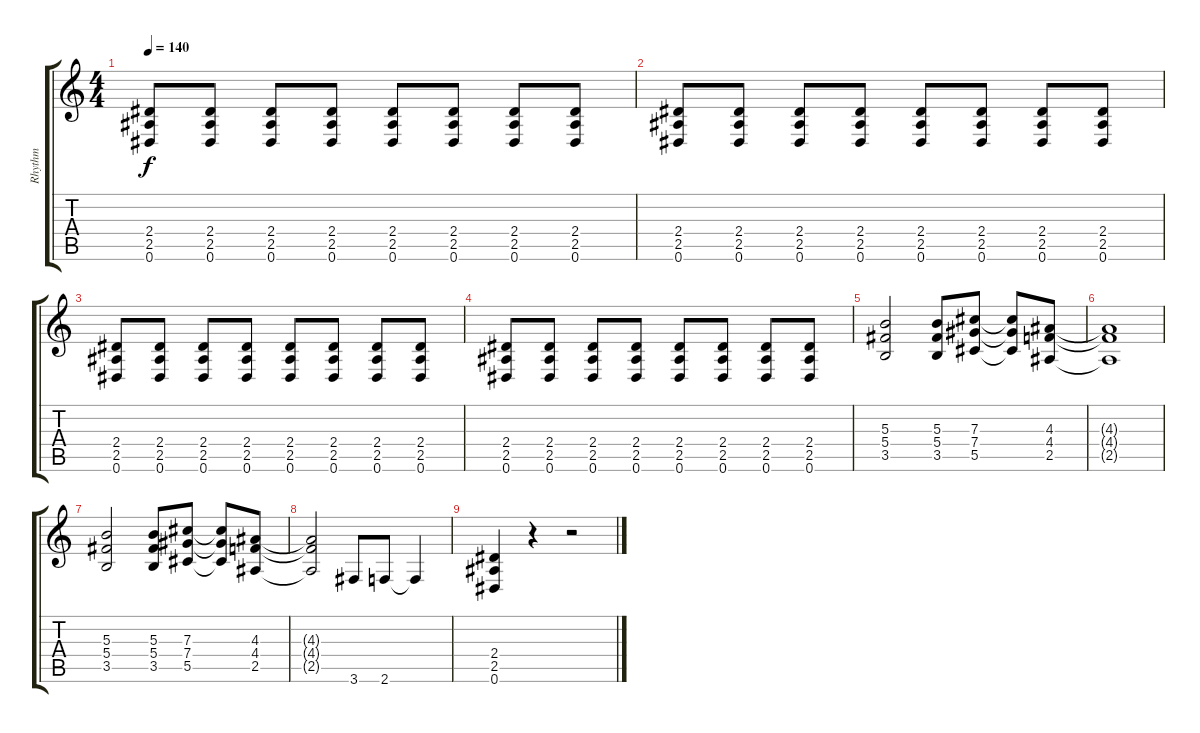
\track ("Rhythm" "Rhythm") {instrument distortionguitar}
\staff {score tabs}
\tuning (Eb4 Bb3 Gb3 Db3 Ab2 Eb2) {hide}
\ts (4 4)
\tempo 140
\clef g2
\ks c
(2.4 2.5 0.6).8{dy f} (2.4 2.5 0.6).8 (2.4 2.5 0.6).8 (2.4 2.5 0.6).8 (2.4 2.5 0.6).8 (2.4 2.5 0.6).8 (2.4 2.5 0.6).8 (2.4 2.5 0.6).8 |
(2.4 2.5 0.6).8 (2.4 2.5 0.6).8 (2.4 2.5 0.6).8 (2.4 2.5 0.6).8 (2.4 2.5 0.6).8 (2.4 2.5 0.6).8 (2.4 2.5 0.6).8 (2.4 2.5 0.6).8 |
(2.4 2.5 0.6).8 (2.4 2.5 0.6).8 (2.4 2.5 0.6).8 (2.4 2.5 0.6).8 (2.4 2.5 0.6).8 (2.4 2.5 0.6).8 (2.4 2.5 0.6).8 (2.4 2.5 0.6).8 |
(2.4 2.5 0.6).8 (2.4 2.5 0.6).8 (2.4 2.5 0.6).8 (2.4 2.5 0.6).8 (2.4 2.5 0.6).8 (2.4 2.5 0.6).8 (2.4 2.5 0.6).8 (2.4 2.5 0.6).8 |
(5.3 5.4 3.5).2 (5.3 5.4 3.5).8 (7.3 7.4 5.5).8 (7.3{t} 7.4{t} 5.5{t}).8 (4.3 4.4 2.5).8 |
(4.3{t} 4.4{t} 2.5{t}).1 |
(5.3 5.4 3.5).2 (5.3 5.4 3.5).8 (7.3 7.4 5.5).8 (7.3{t} 7.4{t} 5.5{t}).8 (4.3 4.4 2.5).8 |
(4.3{t} 4.4{t} 2.5{t}).2 3.6.8 2.6.8 2.6{t}.4 |
(2.4 2.5 0.6).4 r.4 r.2
